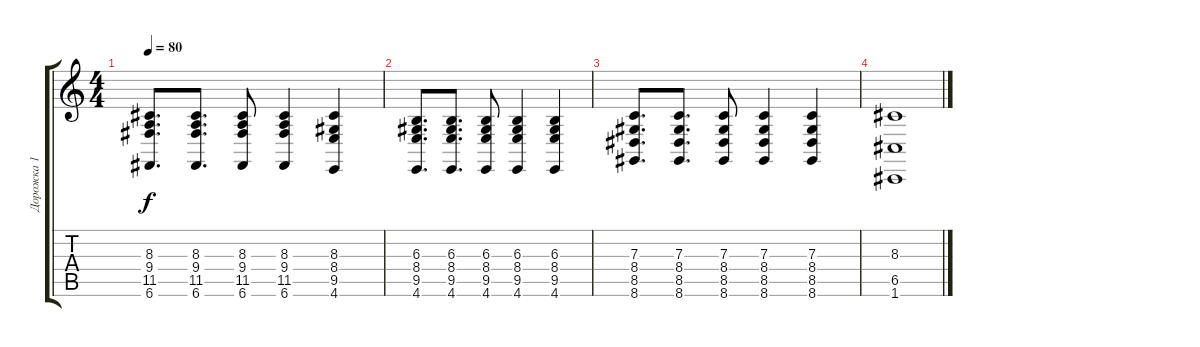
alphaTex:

\track ("Дорожка 1" "Дорожка 1") {instrument acousticgrandpiano}
\staff {score tabs}
\tuning (D4 A3 F3 C3 G2 C2) {hide}
\ts (4 4)
\tempo 80
\clef g2
\ks c
(8.3 9.4 11.5 6.6).8{d dy f} (8.3 9.4 11.5 6.6).8{d} (8.3 9.4 11.5 6.6).8 (8.3 9.4 11.5 6.6).4 (8.3 8.4 9.5 4.6).4 |
(6.3 8.4 9.5 4.6).8{d} (6.3 8.4 9.5 4.6).8{d} (6.3 8.4 9.5 4.6).8 (6.3 8.4 9.5 4.6).4 (6.3 8.4 9.5 4.6).4 |
(7.3 8.4 8.5 8.6).8{d} (7.3 8.4 8.5 8.6).8{d} (7.3 8.4 8.5 8.6).8 (7.3 8.4 8.5 8.6).4 (7.3 8.4 8.5 8.6).4 |
(8.3 6.5 1.6).1
